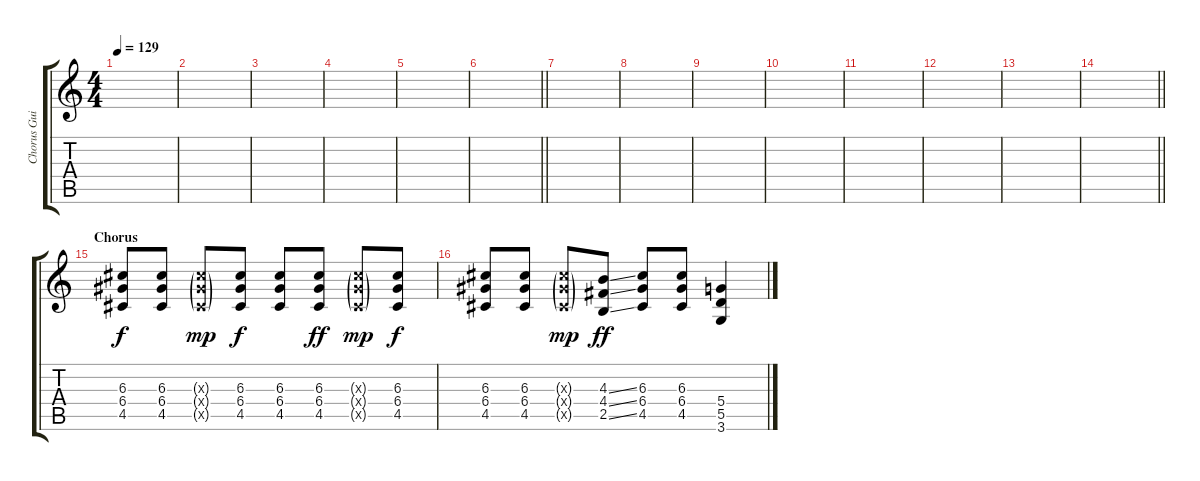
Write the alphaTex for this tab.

\track ("Chorus Guitar 2" "Chorus Gui") {instrument distortionguitar}
\staff {score tabs}
\tuning (E4 B3 G3 D3 A2 E2) {hide}
\ts (4 4)
\tempo 129
\clef g2
\ks c
|
|
|
|
|
\barLineRight lightlight
|
|
|
|
|
|
|
|
\barLineRight lightlight
|
\section ("" "Chorus")
(6.3 6.4 4.5).8{dy f} (6.3 6.4 4.5).8 (6.3{g x} 6.4{g x} 4.5{g x}).8{dy mp} (6.3 6.4 4.5).8{dy f} (6.3 6.4 4.5).8 (6.3 6.4 4.5).8{dy ff} (6.3{g x} 6.4{g x} 4.5{g x}).8{dy mp} (6.3 6.4 4.5).8{dy f} |
(6.3 6.4 4.5).8 (6.3 6.4 4.5).8 (6.3{g x} 6.4{g x} 4.5{g x}).8{dy mp} (4.3{ss} 4.4{ss} 2.5{ss}).8{dy ff} (6.3 6.4 4.5).8 (6.3 6.4 4.5).8 (5.4 5.5 3.6).4
